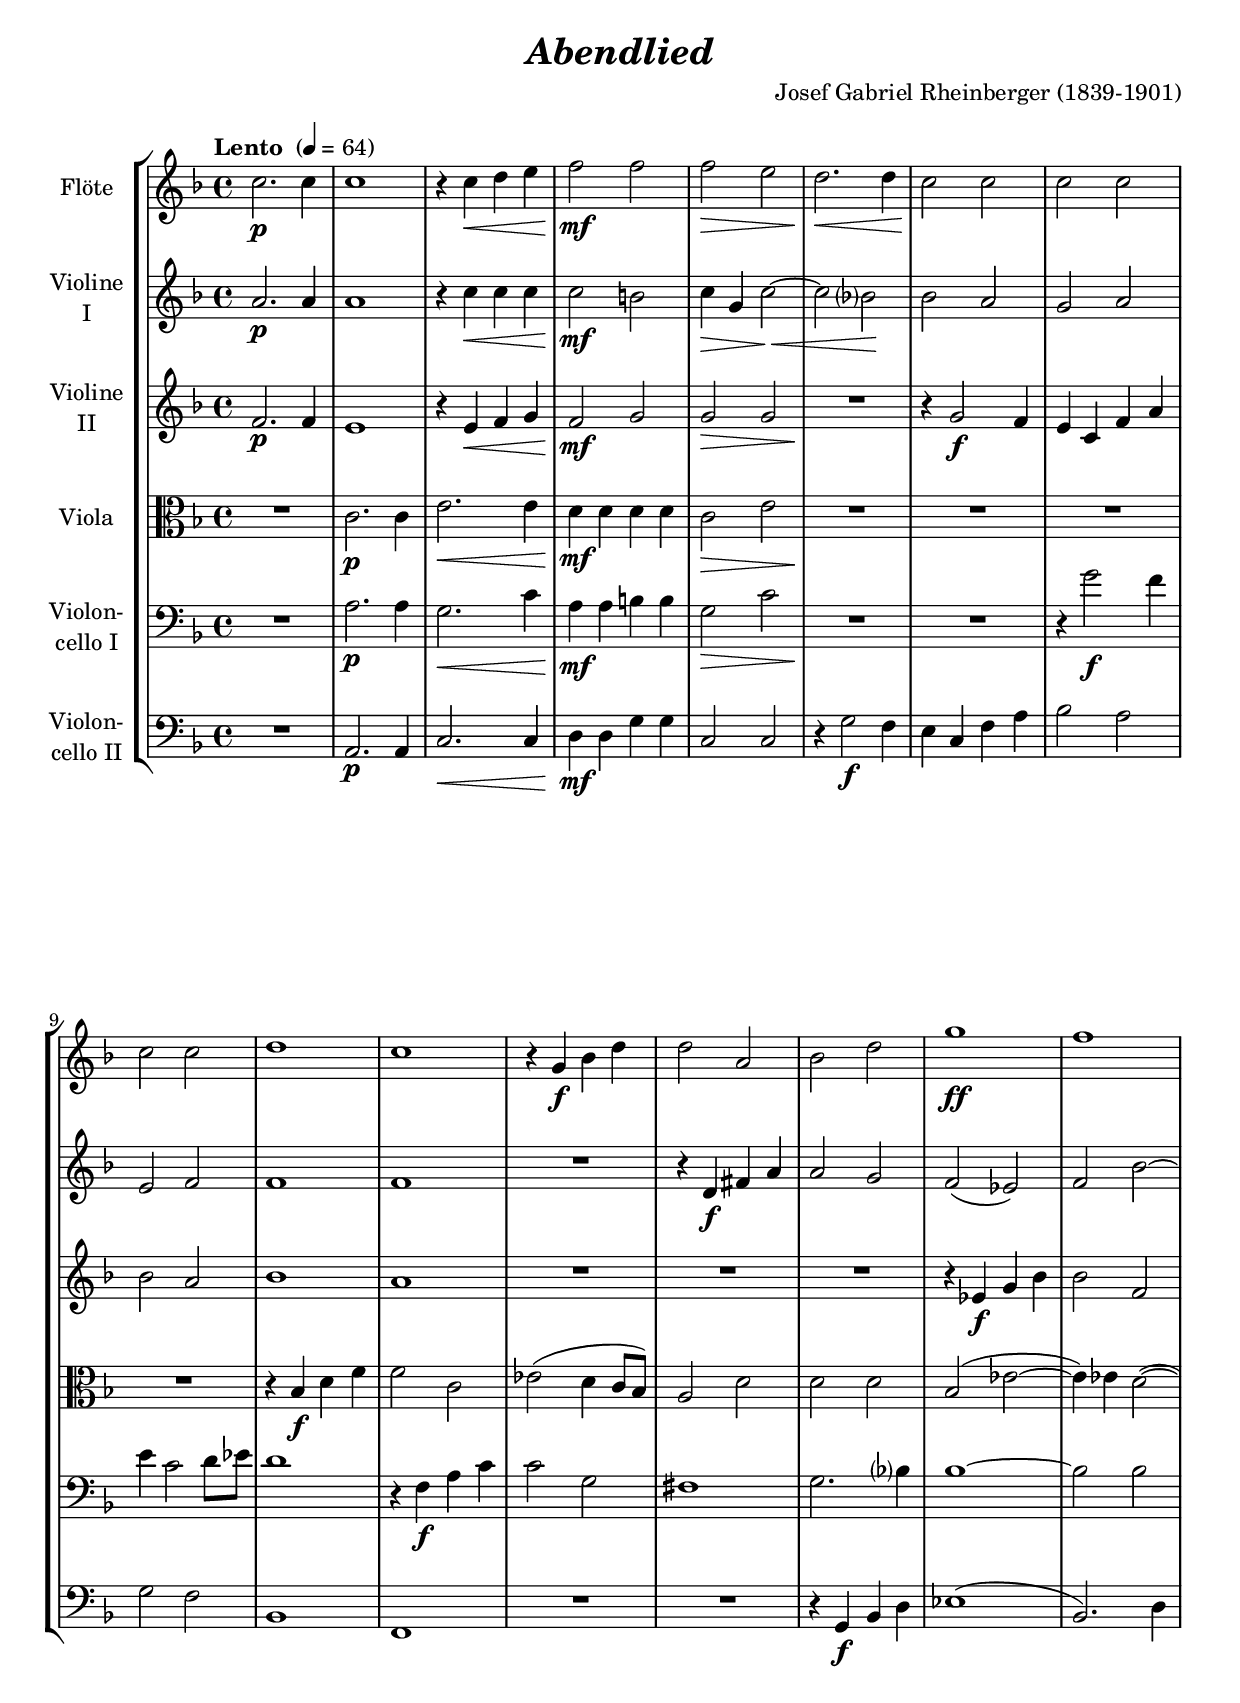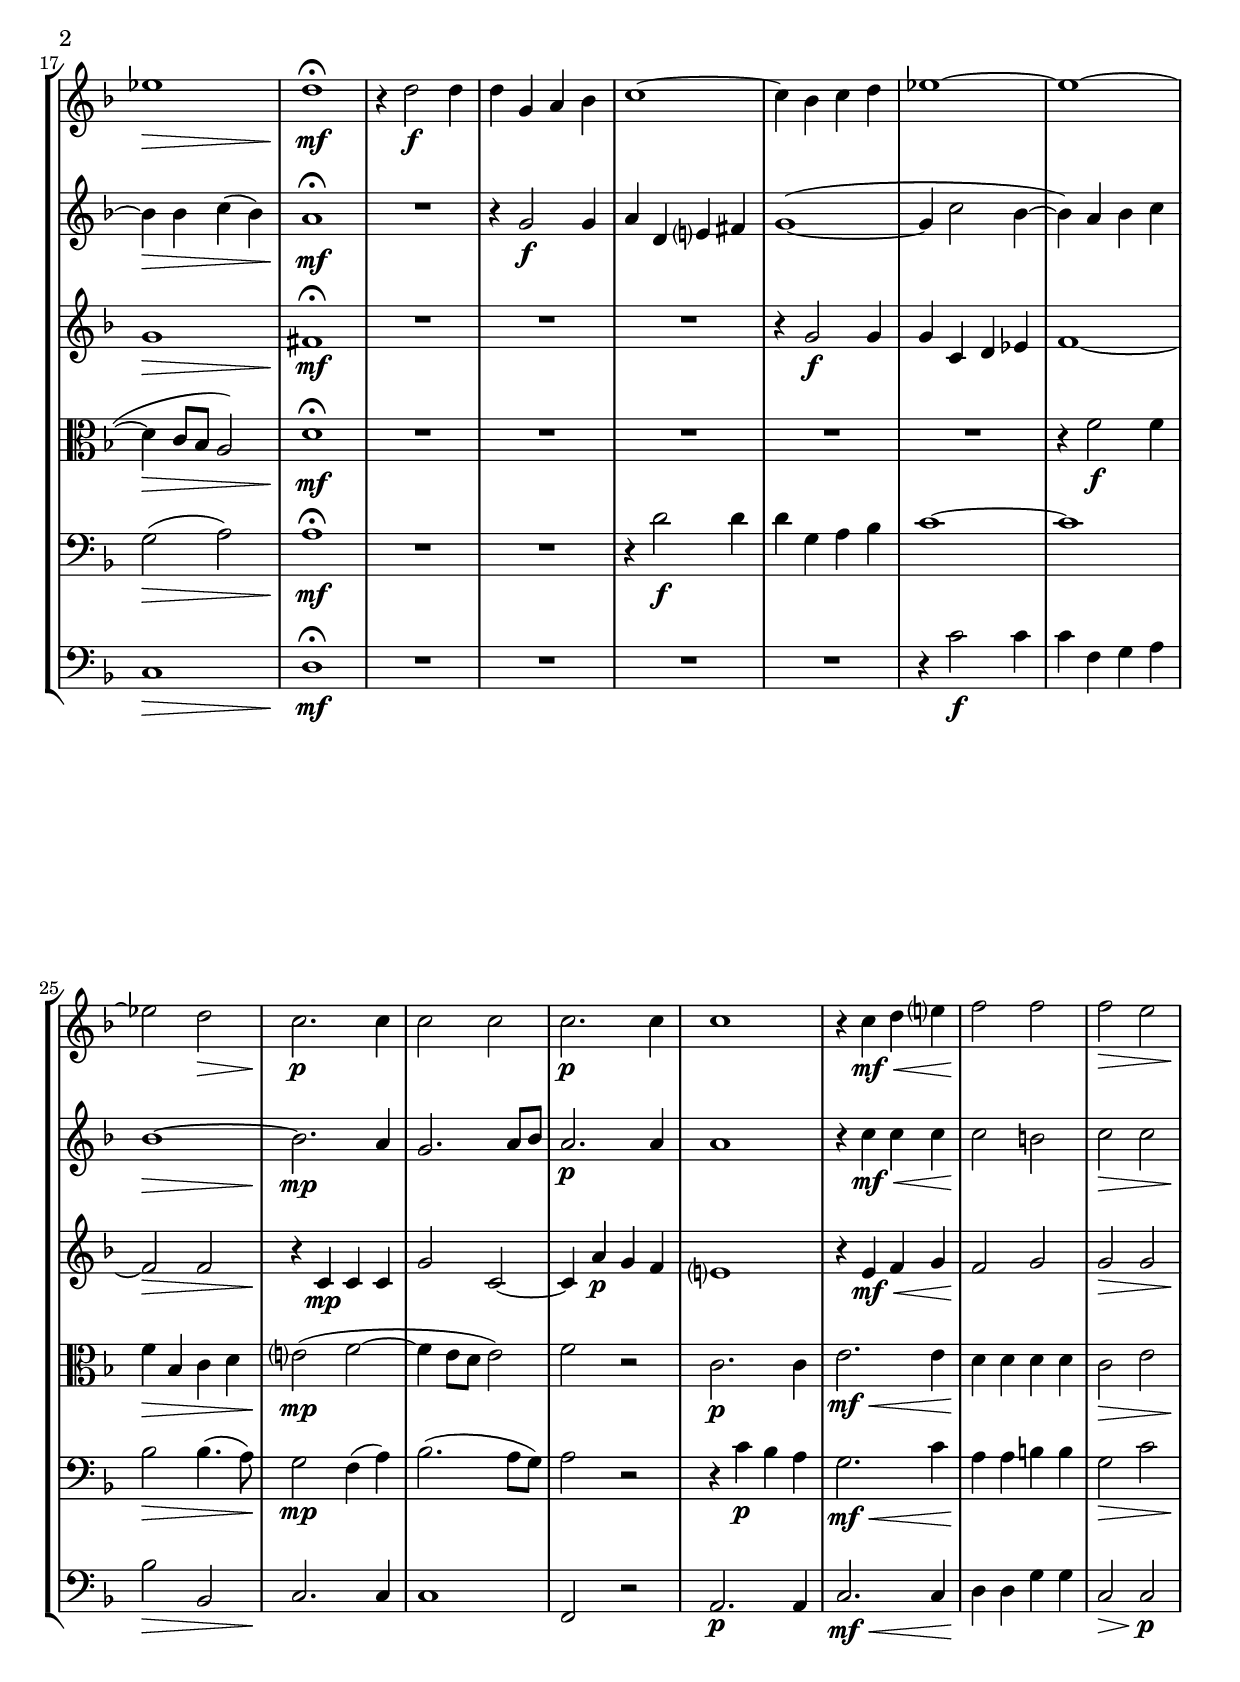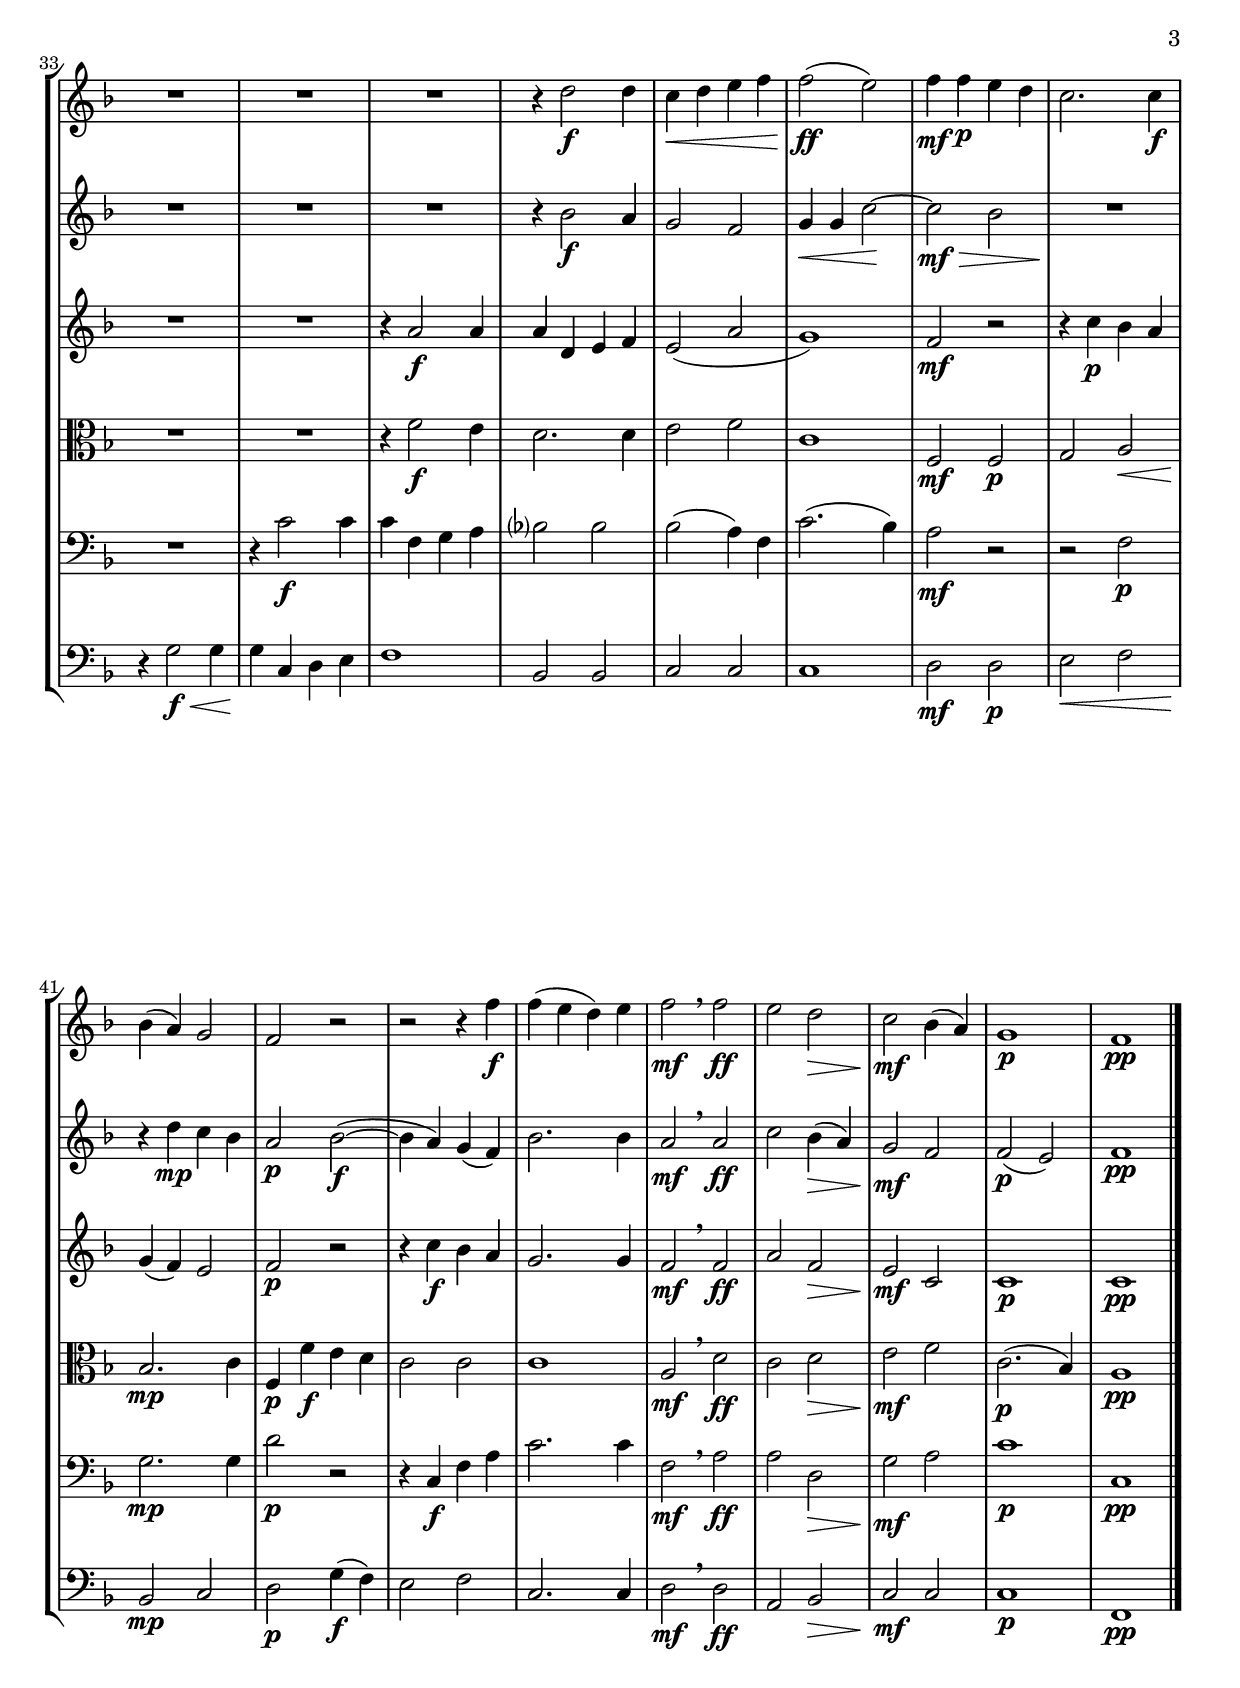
\version "2.18.2"
\include "deutsch.ly"
  
#(set-global-staff-size 20)

\header {
  title     = \markup \bold \italic "Abendlied"
  composer  = "Josef Gabriel Rheinberger (1839-1901)"
  arranger  = ""
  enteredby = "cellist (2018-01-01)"
%  piece     = ""
}

voiceconsts = {
  \key d \minor
  \time 4/4
  \clef "treble"
%  \numericTimeSignature
  \compressFullBarRests
  % Set default beaming for all staves
% \set Timing.beamExceptions = #'()
% \set Timing.baseMoment     = #(ly:make-moment 1 4)
% \set Timing.beatStructure  = #'(1 1 1)
  \tempo "Lento " 4=64
}

micl = "clarinet"
mifl = "flute"
miob = "oboe"
mifh = "french horn"
misx = "tenor sax"
mist = "string ensemble 1"
miva = "viola"
miba = "cello"

va = \relative c'' {
  \voiceconsts

  c2.\p c4
  c1
  r4 c\< d e
  f2\!\mf f
  f\> e
  d2.\!\< d4
  c2\! c
  c c

  c c
  d1
  c
  r4 g\f b d
  d2 a
  b d
  g1\ff
  f
  es\>
  d\!\fermata\mf

  r4 d2\f d4
  d g, a b
  c1~
  c4 b c d
  es1~
  es~
  es2 d\>
  c2.\!\p c4
  c2 c

  c2.\p c4
  c1
  r4 c\mf\< d e?
  f2\! f
  f\> e
  R1*3\!
  r4 d2\f d4
  c\< d e f
  
  f2(\!\ff e)
  f4\mf f\p e d
  c2. c4\f
  b( a) g2
  f r
  r r4 f'\f
  f( e d) e
  f2\mf \breathe f\ff

  e d\>
  c\!\mf b4( a)
  g1\p
  f\pp \bar "|."
}

vb = \relative c'' {
  \voiceconsts

  a2.\p a4
  a1
  r4 c\< c c
  c2\!\mf h
  c4\> g c2~\!\<
  c b?\!
  b a
  g a

  e f
  f1
  f
  R
  r4 d\f fis a
  a2 g
  f( es)
  f b~
  b4\> b c( b)
  
  a1\!\fermata\mf
  R
  r4 g2\f g4
  a d, e? fis
  g1(~
  g4 c2 b4~
  b) a b c
  b1~\>
  b2.\!\mp a4

  g2. a8 b
  a2.\p a4
  a1
  r4 c\mf\< c c
  c2\! h
  c\> c
  R1*3\!
  r4 b2\f a4
  g2 f

  g4\< g c2~\!
  c\mf\> b
  R1\!
  r4 d\mp c b
  a2\p b(~\f
  b4 a) g( f)
  b2. b4
  a2\mf \breathe a\ff

  c b4(\> a)
  g2\!\mf f
  f(\p e)
  f1\pp \bar "|."
}

vc = \relative c' {
  \voiceconsts

  f2.\p f4
  e1
  r4 e\< f g
  f2\!\mf g
  g\> g
  R1\!
  r4 g2\f f4
  e c f a

  b2 a
  b1
  a
  R1*3
  r4 es\f g b
  b2 f
  g1\>
  fis\fermata\!\mf
  R1*3
  r4 g2\f g4

  g c, d es
  f1~
  f2\> f
  r4\! c\mp c c
  g'2 c,~
  c4 a'\p g f
  e?1

  r4 e\mf\< f g
  f2\! g
  g\> g
  R1*2\!
  r4 a2\f a4
  a d, e f
  e2( a
  g1)
  f2\mf r

  r4 c'\p b a
  g( f) e2
  f\p r
  r4 c'\f b a
  g2. g4
  f2\mf \breathe f\ff
  a f\>
  e\!\mf c

  c1\p
  c\pp \bar "|."
}

vd = \relative c' {
  \voiceconsts
  \clef "alto"

  R1
  c2.\p c4
  e2.\< e4
  d\!\mf d d d
  c2\> e
  R1*4\!
  r4 b\f d f
  f2 c

  es( d4 c8 b)
  a2 d
  d d
  b( es~
  es4) es d2(~
  d4\> c8 b a2)
  d1\fermata\!\mf
  R1*5
  r4 f2\f f4

  f\> b, c d
  e?2(\!\mp f~
  f4 e8 d e2)
  f r
  c2.\p c4
  e2.\mf\< e4
  d\! d d d
  c2\> e

  R1*2\!
  r4 f2\f e4
  d2. d4
  e2 f
  c1
  f,2\mf f\p
  g a\<
  b2.\!\mp c4

  f,\p f'\f e d
  c2 c
  c1
  a2\mf \breathe d\ff
  c d\>
  e\!\mf f
  c2.(\p b4)
  a1\pp \bar "|."
}

ve = \relative c' {
  \voiceconsts
  \clef "bass"

  R1
  a2.\p a4
  g2.\< c4
  a\!\mf a h h
  g2\> c
  R1*2\!
  r4 g'2\f f4

  e c2 d8 es
  d1
  r4 f,\f a c
  c2 g
  fis1
  g2. b?4
  b1~
  b2 b
  g(\> a)

  a1\fermata\!\mf
  R1*2
  r4 d2\f d4
  d g, a b
  c1~
  c
  b2\> b4.( a8)
  g2\!\mp f4( a)
  b2.( a8 g)

  a2 r
  r4 c\p b a
  g2.\mf\< c4
  a\! a h h
  g2\> c
  R1\!
  r4 c2\f c4

  c f, g a
  b?2 b
  b( a4) f
  c'2.( b4)
  a2\mf r
  r f\p
  g2.\mp g4
  d'2\p r

  r4 c,\f f a
  c2. c4
  f,2\mf \breathe a\ff
  a d,\>
  g\!\mf a
  c1\p
  c,\pp \bar "|."
}

vf = \relative c {
  \voiceconsts
  \clef "bass"

  R1
  a2.\p a4
  c2.\< c4
  d\!\mf d g g
  c,2 c
  r4 g'2\f f4
  e c f a

  b2 a
  g f
  b,1
  f
  R1*2
  r4 g\f b d
  es1(
  b2.) d4
  c1\>
  d\!\fermata\mf
  R1*4

  r4 c'2\f c4
  c f, g a
  b2\> b,
  c2.\! c4
  c1
  f,2 r
  a2.\p a4
  c2.\mf\< c4

  d\! d g g
  c,2\> c\!\p
  r4 g'2\f\< g4
  g\! c, d e
  f1
  b,2 b
  c c
  c1
  d2\mf d\p

  e\< f
  b,\!\mp c
  d\p g4(\f f)
  e2 f
  c2. c4
  d2\mf \breathe d\ff
  a2 b\>
  c\!\mf c
  c1\p
  f,\pp \bar "|."
}


music = \new StaffGroup <<
      \new Staff {
	\set Staff.midiInstrument = \mifl
	\set Staff.instrumentName = \markup \center-column { "Flöte" }
	\transpose d d { \va }
      }

      \new Staff {
	\set Staff.midiInstrument = \mist
	\set Staff.instrumentName = \markup \center-column { "Violine" "I" }
	\transpose d d { \vb }
      }

      \new Staff {
	\set Staff.midiInstrument = \mist
	\set Staff.instrumentName = \markup \center-column { "Violine" "II" }
	\transpose d d { \vc }
      }

      \new Staff {
	\set Staff.midiInstrument = \miva
	\set Staff.instrumentName = \markup \center-column { "Viola" }
	\transpose d d { \vd }
      }

      \new Staff {
	\set Staff.midiInstrument = \miba
	\set Staff.instrumentName = \markup \center-column { "Violon-" "cello I" }
	\transpose d d { \ve }
      }

      \new Staff {
	\set Staff.midiInstrument = \miba
	\set Staff.instrumentName = \markup \center-column { "Violon-" "cello II" }
	\transpose d d { \vf }
      }
>>

\book {
  \score {
    \music
    \layout {}
  }

  \score {
    \unfoldRepeats \music

    \midi {
      \context {
        \Score
      }
    }
  }
}
